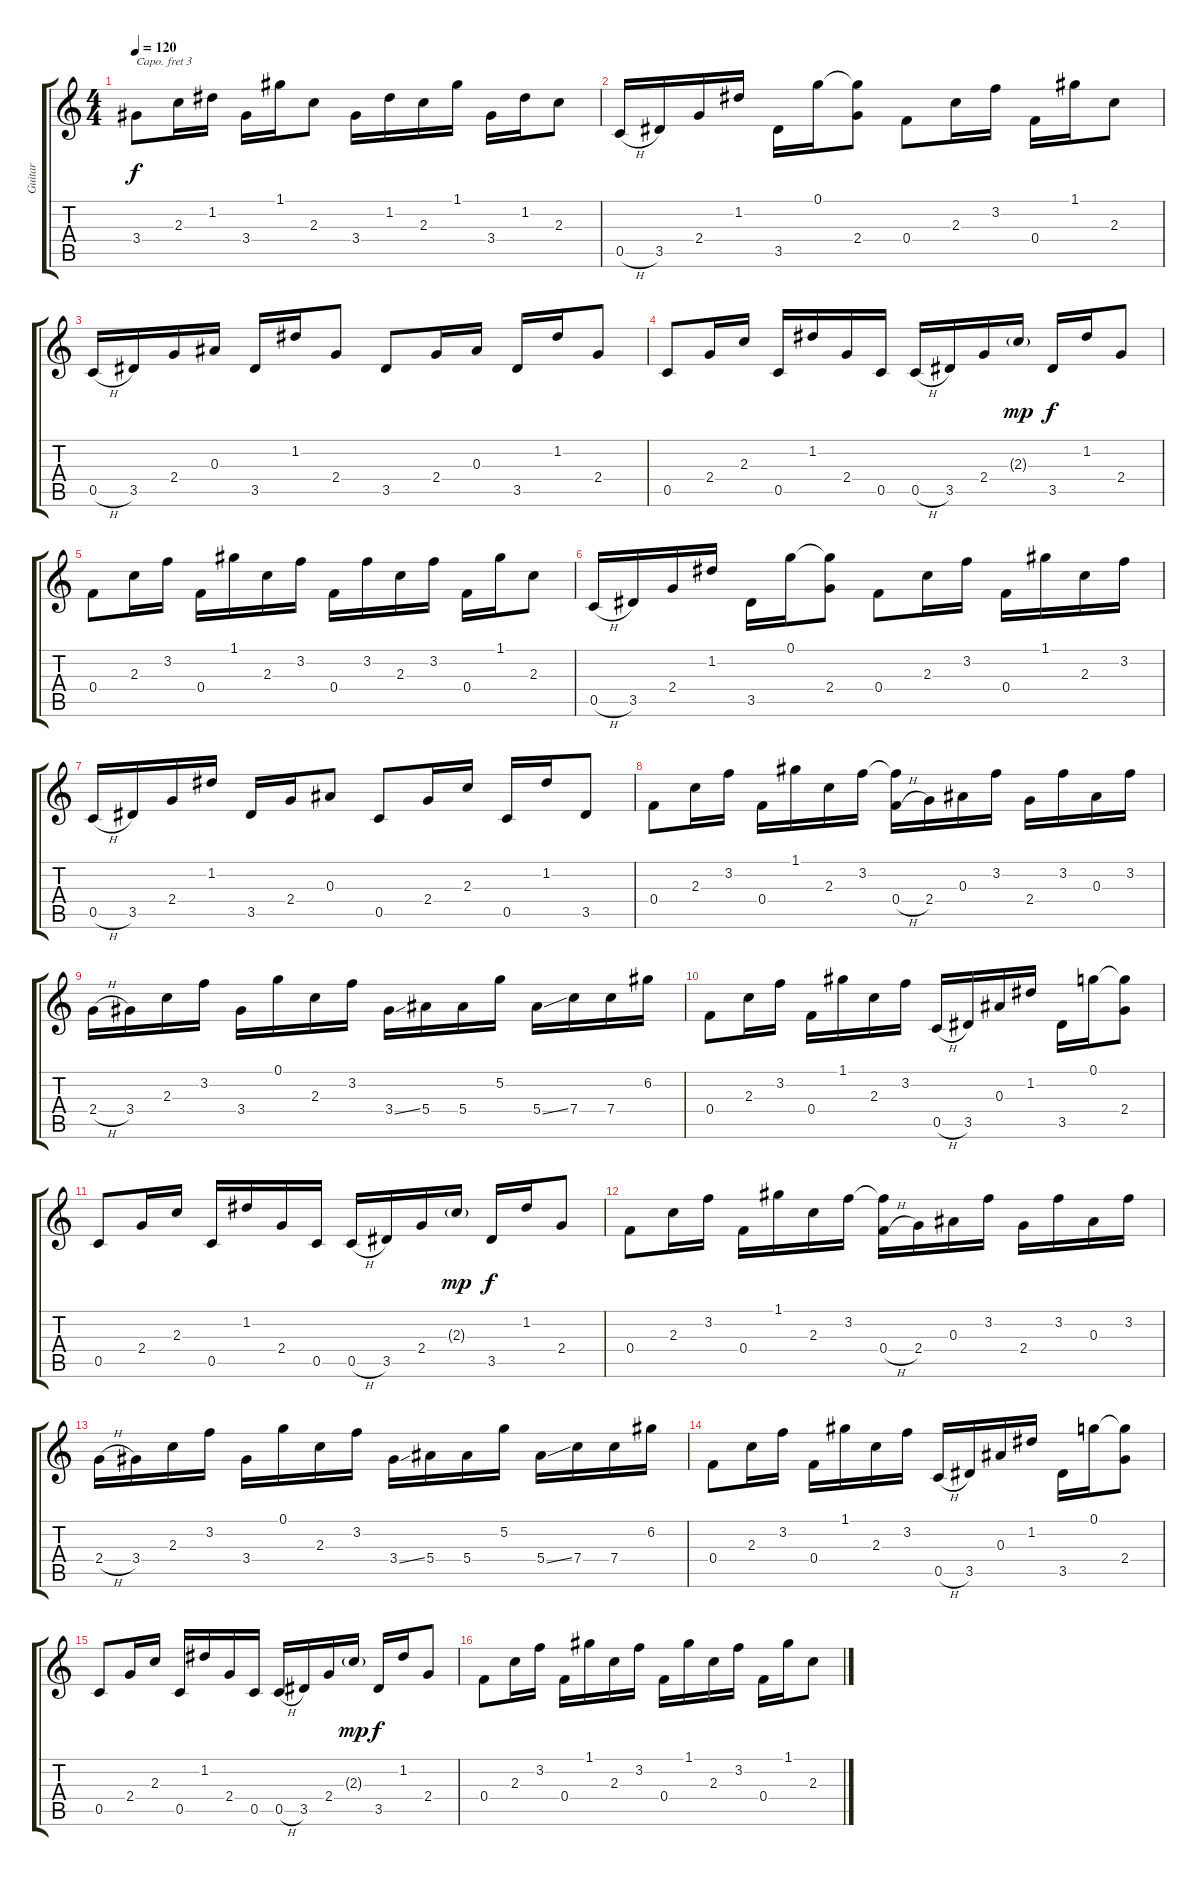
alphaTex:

\track ("Guitar" "Guitar") {instrument acousticguitarnylon}
\staff {score tabs}
\capo 3
\tuning (E4 B3 G3 D3 A2 E2) {hide}
\ts (4 4)
\tempo 120
\clef g2
\ks c
3.4.8{dy f} 2.3.16 1.2.16 3.4.16 1.1.16 2.3.8 3.4.16 1.2.16 2.3.16 1.1.16 3.4.16 1.2.16 2.3.8 |
0.5{h}.16 3.5.16 2.4.16 1.2.16 3.5.16 0.1.16 (0.1{t} 2.4).8 0.4.8 2.3.16 3.2.16 0.4.16 1.1.16 2.3.8 |
0.5{h}.16 3.5.16 2.4.16 0.3.16 3.5.16 1.2.16 2.4.8 3.5.8 2.4.16 0.3.16 3.5.16 1.2.16 2.4.8 |
0.5.8 2.4.16 2.3.16 0.5.16 1.2.16 2.4.16 0.5.16 0.5{h}.16 3.5.16 2.4.16 2.3{g}.16{dy mp} 3.5.16{dy f} 1.2.16 2.4.8 |
0.4.8 2.3.16 3.2.16 0.4.16 1.1.16 2.3.16 3.2.16 0.4.16 3.2.16 2.3.16 3.2.16 0.4.16 1.1.16 2.3.8 |
0.5{h}.16 3.5.16 2.4.16 1.2.16 3.5.16 0.1.16 (0.1{t} 2.4).8 0.4.8 2.3.16 3.2.16 0.4.16 1.1.16 2.3.16 3.2.16 |
0.5{h}.16 3.5.16 2.4.16 1.2.16 3.5.16 2.4.16 0.3.8 0.5.8 2.4.16 2.3.16 0.5.16 1.2.16 3.5.8 |
0.4.8 2.3.16 3.2.16 0.4.16 1.1.16 2.3.16 3.2.16 (3.2{t} 0.4{h}).16 2.4.16 0.3.16 3.2.16 2.4.16 3.2.16 0.3.16 3.2.16 |
2.4{h}.16 3.4.16 2.3.16 3.2.16 3.4.16 0.1.16 2.3.16 3.2.16 3.4{ss}.16 5.4.16 5.4.16 5.2.16 5.4{ss}.16 7.4.16 7.4.16 6.2.16 |
0.4.8 2.3.16 3.2.16 0.4.16 1.1.16 2.3.16 3.2.16 0.5{h}.16 3.5.16 0.3.16 1.2.16 3.5.16 0.1.16 (0.1{t} 2.4).8 |
0.5.8 2.4.16 2.3.16 0.5.16 1.2.16 2.4.16 0.5.16 0.5{h}.16 3.5.16 2.4.16 2.3{g}.16{dy mp} 3.5.16{dy f} 1.2.16 2.4.8 |
0.4.8 2.3.16 3.2.16 0.4.16 1.1.16 2.3.16 3.2.16 (3.2{t} 0.4{h}).16 2.4.16 0.3.16 3.2.16 2.4.16 3.2.16 0.3.16 3.2.16 |
2.4{h}.16 3.4.16 2.3.16 3.2.16 3.4.16 0.1.16 2.3.16 3.2.16 3.4{ss}.16 5.4.16 5.4.16 5.2.16 5.4{ss}.16 7.4.16 7.4.16 6.2.16 |
0.4.8 2.3.16 3.2.16 0.4.16 1.1.16 2.3.16 3.2.16 0.5{h}.16 3.5.16 0.3.16 1.2.16 3.5.16 0.1.16 (0.1{t} 2.4).8 |
0.5.8 2.4.16 2.3.16 0.5.16 1.2.16 2.4.16 0.5.16 0.5{h}.16 3.5.16 2.4.16 2.3{g}.16{dy mp} 3.5.16{dy f} 1.2.16 2.4.8 |
0.4.8 2.3.16 3.2.16 0.4.16 1.1.16 2.3.16 3.2.16 0.4.16 1.1.16 2.3.16 3.2.16 0.4.16 1.1.16 2.3.8
